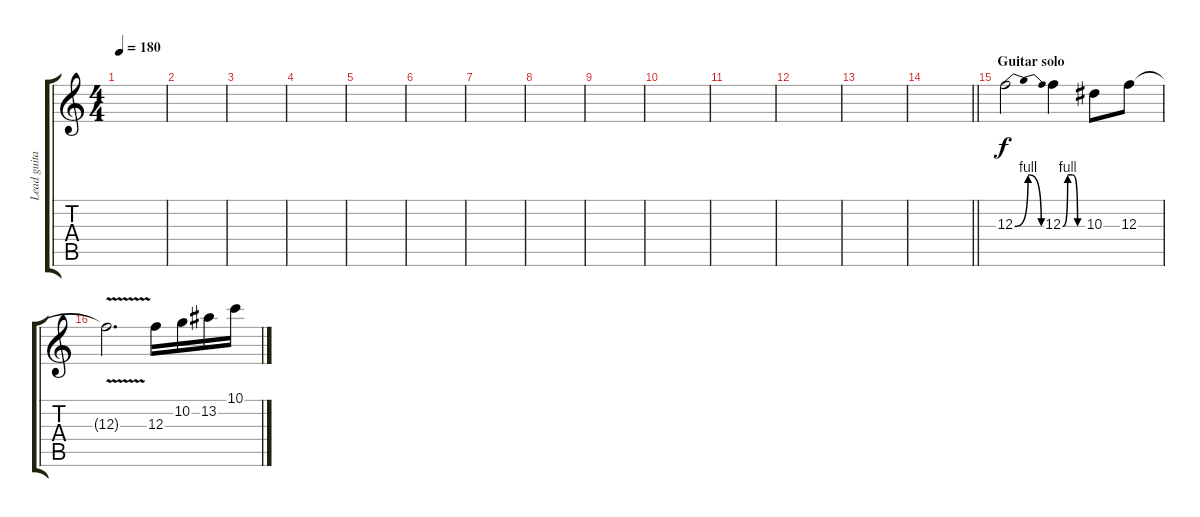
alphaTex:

\track ("Lead guitar" "Lead guita") {instrument distortionguitar}
\staff {score tabs}
\tuning (D4 A3 F3 C3 G2 C2) {hide}
\ts (4 4)
\tempo 180
\clef g2
\ks c
|
|
|
|
|
|
|
|
|
|
|
|
|
\barLineRight lightlight
|
\section ("" "Guitar solo")
12.3{be (bendrelease 0 0 15 4 45 4 60 0)}.2 12.3{be (custom 0 0 15 4 30 4 45 0 60 0)}.4 10.3.8 12.3.8 |
12.3{v t}.2{d} 12.3.16 10.2.16 13.2.16 10.1.16
